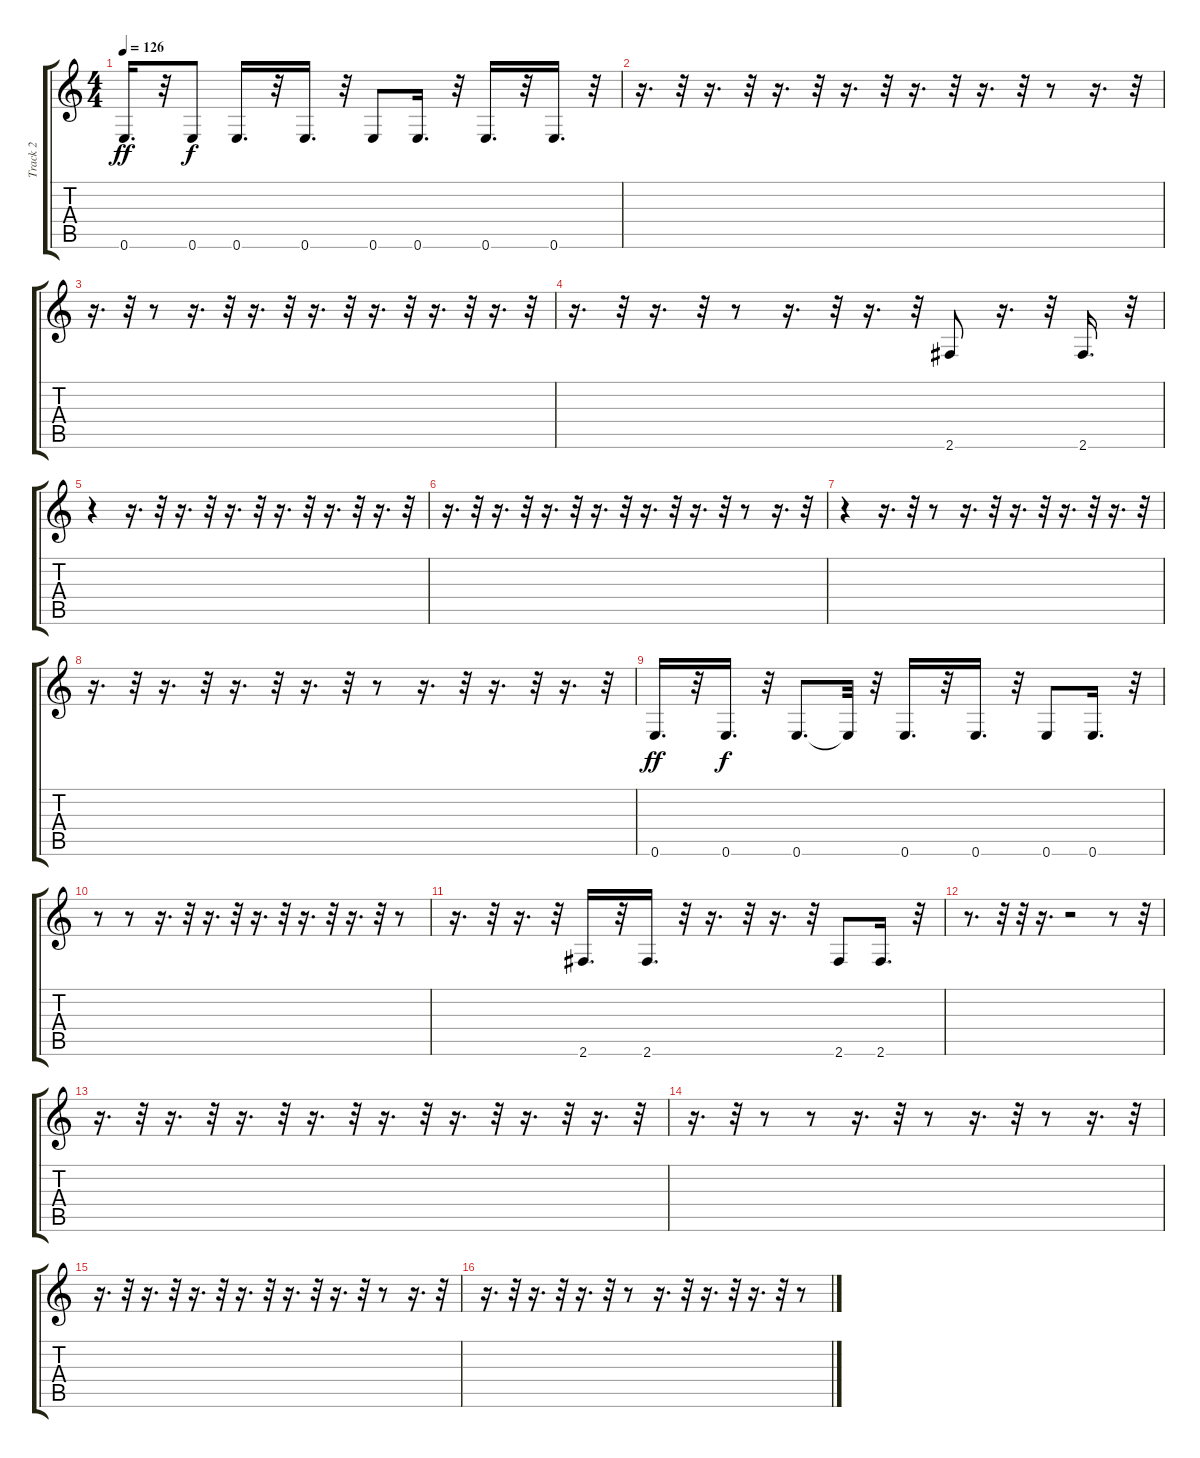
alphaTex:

\track ("Track 2" "Track 2") {instrument electricbassfinger}
\staff {score tabs}
\tuning (E4 B3 G3 D3 A2 E2) {hide}
\ts (4 4)
\tempo 126
\clef g2
\ks c
0.6.16{d dy ff} r.32 0.6.8{dy f} 0.6.16{d} r.32 0.6.16{d} r.32 0.6.8 0.6.16{d} r.32 0.6.16{d} r.32 0.6.16{d} r.32 |
r.16{d} r.32 r.16{d} r.32 r.16{d} r.32 r.16{d} r.32 r.16{d} r.32 r.16{d} r.32 r.8 r.16{d} r.32 |
r.16{d} r.32 r.8 r.16{d} r.32 r.16{d} r.32 r.16{d} r.32 r.16{d} r.32 r.16{d} r.32 r.16{d} r.32 |
r.16{d} r.32 r.16{d} r.32 r.8 r.16{d} r.32 r.16{d} r.32 2.6.8 r.16{d} r.32 2.6.16{d} r.32 |
r.4 r.16{d} r.32 r.16{d} r.32 r.16{d} r.32 r.16{d} r.32 r.16{d} r.32 r.16{d} r.32 |
r.16{d} r.32 r.16{d} r.32 r.16{d} r.32 r.16{d} r.32 r.16{d} r.32 r.16{d} r.32 r.8 r.16{d} r.32 |
r.4 r.16{d} r.32 r.8 r.16{d} r.32 r.16{d} r.32 r.16{d} r.32 r.16{d} r.32 |
r.16{d} r.32 r.16{d} r.32 r.16{d} r.32 r.16{d} r.32 r.8 r.16{d} r.32 r.16{d} r.32 r.16{d} r.32 |
0.6.16{d dy ff} r.32 0.6.16{d dy f} r.32 0.6.8{d} 0.6{t}.32 r.32 0.6.16{d} r.32 0.6.16{d} r.32 0.6.8 0.6.16{d} r.32 |
r.8 r.8 r.16{d} r.32 r.16{d} r.32 r.16{d} r.32 r.16{d} r.32 r.16{d} r.32 r.8 |
r.16{d} r.32 r.16{d} r.32 2.6.16{d} r.32 2.6.16{d} r.32 r.16{d} r.32 r.16{d} r.32 2.6.8 2.6.16{d} r.32 |
r.8{d} r.32 r.32 r.16{d} r.2 r.8 r.32 |
r.16{d} r.32 r.16{d} r.32 r.16{d} r.32 r.16{d} r.32 r.16{d} r.32 r.16{d} r.32 r.16{d} r.32 r.16{d} r.32 |
r.16{d} r.32 r.8 r.8 r.16{d} r.32 r.8 r.16{d} r.32 r.8 r.16{d} r.32 |
r.16{d} r.32 r.16{d} r.32 r.16{d} r.32 r.16{d} r.32 r.16{d} r.32 r.16{d} r.32 r.8 r.16{d} r.32 |
r.16{d} r.32 r.16{d} r.32 r.16{d} r.32 r.8 r.16{d} r.32 r.16{d} r.32 r.16{d} r.32 r.8
